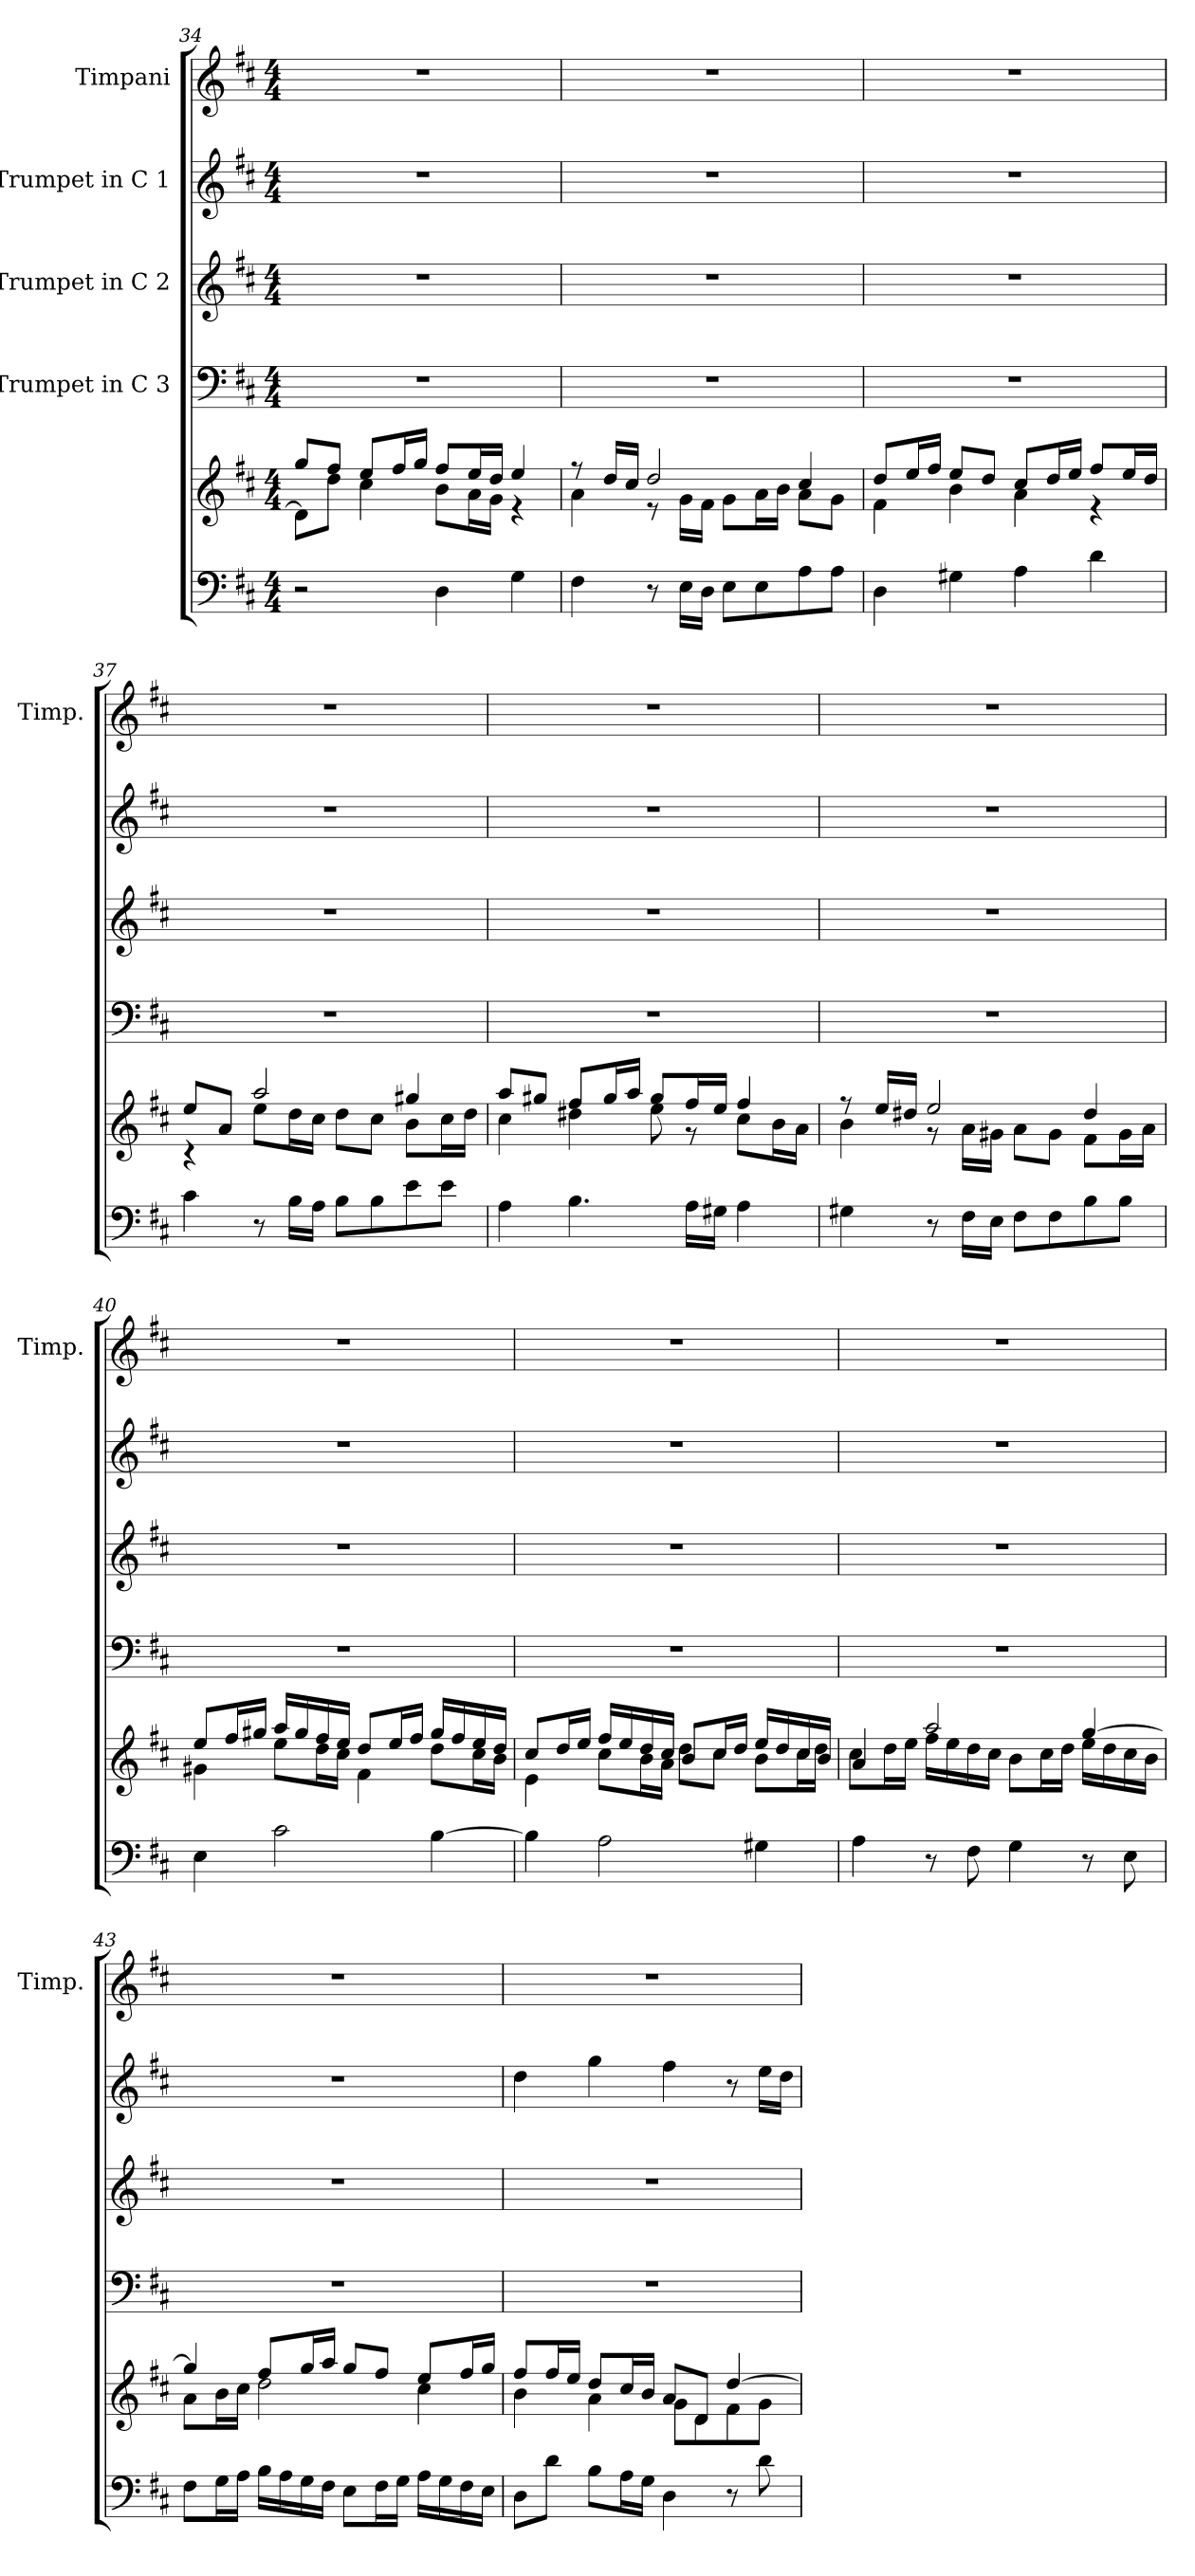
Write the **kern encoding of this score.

**kern	**kern	**kern	**kern	**kern	**kern
*part5	*part5	*part4	*part3	*part2	*part1
*staff6	*staff5	*staff4	*staff3	*staff2	*staff1
*	*	*I"Trumpet in C 3	*I"Trumpet in C 2	*I"Trumpet in C 1	*I"Timpani
*	*	*	*	*	*I'Timp.
*clefF4	*clefG2	*clefF4	*clefG2	*clefG2	*clefG2
*k[f#c#]	*k[f#c#]	*k[f#c#]	*k[f#c#]	*k[f#c#]	*k[f#c#]
*	*D:	*D:	*D:	*D:	*D:
*M4/4	*M4/4	*M4/4	*M4/4	*M4/4	*M4/4
=34	=34	=34	=34	=34	=34
*	*^	*	*	*	*
2r	8gg/L	8d\L]	1r	1r	1r	1r
.	8ff#/J	8dd\J	.	.	.	.
.	8ee/L	4cc#\	.	.	.	.
.	16ff#/L	.	.	.	.	.
.	16gg/JJ	.	.	.	.	.
4D\	8ff#/L	8b\L	.	.	.	.
.	16ee/L	16a\L	.	.	.	.
.	16dd/JJ	16g\JJ	.	.	.	.
4G\	4ee/	4r	.	.	.	.
=35	=35	=35	=35	=35	=35	=35
4F#\	8r	4a\	1r	1r	1r	1r
.	16dd/LL	.	.	.	.	.
.	16cc#/JJ	.	.	.	.	.
8r	2dd/	8r	.	.	.	.
16E\LL	.	16g\LL	.	.	.	.
16D\JJ	.	16f#\JJ	.	.	.	.
8E\L	.	8g\L	.	.	.	.
8E\	.	16a\L	.	.	.	.
.	.	16b\JJ	.	.	.	.
8A\	4cc#/	8a\L	.	.	.	.
8A\J	.	8g\J	.	.	.	.
=36	=36	=36	=36	=36	=36	=36
4D\	8dd/L	4f#\	1r	1r	1r	1r
.	16ee/L	.	.	.	.	.
.	16ff#/JJ	.	.	.	.	.
4G#X\	8ee/L	4b\	.	.	.	.
.	8dd/J	.	.	.	.	.
4A\	8cc#/L	4a\	.	.	.	.
.	16dd/L	.	.	.	.	.
.	16ee/JJ	.	.	.	.	.
4d\	8ff#/L	4r	.	.	.	.
.	16ee/L	.	.	.	.	.
.	16dd/JJ	.	.	.	.	.
!!LO:LB:g=z
=37	=37	=37	=37	=37	=37	=37
4c#\	8ee/L	4r	1r	1r	1r	1r
.	8a/J	.	.	.	.	.
8r	2aa/	8ee\L	.	.	.	.
16B\LL	.	16dd\L	.	.	.	.
16A\JJ	.	16cc#\JJ	.	.	.	.
8B\L	.	8dd\L	.	.	.	.
8B\	.	8cc#\J	.	.	.	.
8e\	4gg#X/	8b\L	.	.	.	.
8e\J	.	16cc#\L	.	.	.	.
.	.	16dd\JJ	.	.	.	.
=38	=38	=38	=38	=38	=38	=38
4A\	8aa/L	4cc#\	1r	1r	1r	1r
.	8gg#X/J	.	.	.	.	.
4.B\	8ff#/L	4dd#X\	.	.	.	.
.	16gg#/L	.	.	.	.	.
.	16aa/JJ	.	.	.	.	.
.	8gg#/L	8ee\	.	.	.	.
16A\LL	16ff#/L	8r	.	.	.	.
16G#X\JJ	16ee/JJ	.	.	.	.	.
4A\	4ff#/	8cc#\L	.	.	.	.
.	.	16b\L	.	.	.	.
.	.	16a\JJ	.	.	.	.
=39	=39	=39	=39	=39	=39	=39
4G#X\	8r	4b\	1r	1r	1r	1r
.	16ee/LL	.	.	.	.	.
.	16dd#X/JJ	.	.	.	.	.
8r	2ee/	8r	.	.	.	.
16F#\LL	.	16a\LL	.	.	.	.
16E\JJ	.	16g#X\JJ	.	.	.	.
8F#\L	.	8a\L	.	.	.	.
8F#\	.	8g#\J	.	.	.	.
8B\	4dd#/	8f#\L	.	.	.	.
8B\J	.	16g#\L	.	.	.	.
.	.	16a\JJ	.	.	.	.
=40	=40	=40	=40	=40	=40	=40
4E\	8ee/L	4g#X\	1r	1r	1r	1r
.	16ff#/L	.	.	.	.	.
.	16gg#X/JJ	.	.	.	.	.
2c#\	16aa/LL	8ee\L	.	.	.	.
.	16gg#/	.	.	.	.	.
.	16ff#/	16dd\L	.	.	.	.
.	16ee/JJ	16cc#\JJ	.	.	.	.
.	8dd/L	4f#\	.	.	.	.
.	16ee/L	.	.	.	.	.
.	16ff#/JJ	.	.	.	.	.
[4B\	16gg#/LL	8dd\L	.	.	.	.
.	16ff#/	.	.	.	.	.
.	16ee/	16cc#\L	.	.	.	.
.	16dd/JJ	16b\JJ	.	.	.	.
!!LO:PB:g=z
=41	=41	=41	=41	=41	=41	=41
4B\]	8cc#/L	4e\	1r	1r	1r	1r
.	16dd/L	.	.	.	.	.
.	16ee/JJ	.	.	.	.	.
2A\	16ff#/LL	8cc#\L	.	.	.	.
.	16ee/	.	.	.	.	.
.	16dd/	16b\L	.	.	.	.
.	16cc#/JJ	16a\JJ	.	.	.	.
.	8b/L	8dd\L	.	.	.	.
.	16cc#/L	8cc#\J	.	.	.	.
.	16dd/JJ	.	.	.	.	.
4G#X\	16ee/LL	8b\L	.	.	.	.
.	16dd/	.	.	.	.	.
.	16cc#/	16cc#\L	.	.	.	.
.	16b/JJ	16dd\JJ	.	.	.	.
=42	=42	=42	=42	=42	=42	=42
4A\	4a/	8cc#\L	1r	1r	1r	1r
.	.	16dd\L	.	.	.	.
.	.	16ee\JJ	.	.	.	.
8r	2aa/	16ff#\LL	.	.	.	.
.	.	16ee\	.	.	.	.
8F#\	.	16dd\	.	.	.	.
.	.	16cc#\JJ	.	.	.	.
4G\	.	8b\L	.	.	.	.
.	.	16cc#\L	.	.	.	.
.	.	16dd\JJ	.	.	.	.
8r	[4gg/	16ee\LL	.	.	.	.
.	.	16dd\	.	.	.	.
8E\	.	16cc#\	.	.	.	.
.	.	16b\JJ	.	.	.	.
=43	=43	=43	=43	=43	=43	=43
8F#\L	4gg/]	8a\L	1r	1r	1r	1r
16G\L	.	16b\L	.	.	.	.
16A\JJ	.	16cc#\JJ	.	.	.	.
16B\LL	8ff#/L	2dd\	.	.	.	.
16A\	.	.	.	.	.	.
16G\	16gg/L	.	.	.	.	.
16F#\JJ	16aa/JJ	.	.	.	.	.
8E\L	8gg/L	.	.	.	.	.
16F#\L	8ff#/J	.	.	.	.	.
16G\JJ	.	.	.	.	.	.
16A\LL	8ee/L	4cc#\	.	.	.	.
16G\	.	.	.	.	.	.
16F#\	16ff#/L	.	.	.	.	.
16E\JJ	16gg/JJ	.	.	.	.	.
=44	=44	=44	=44	=44	=44	=44
8D\L	8ff#/L	4b\	1r	1r	4dd\	1r
8d\J	16ff#/L	.	.	.	.	.
.	16ee/JJ	.	.	.	.	.
8B\L	8dd/L	4a\	.	.	4gg\	.
16A\L	16cc#/L	.	.	.	.	.
16G\JJ	16b/JJ	.	.	.	.	.
4D\	8a/L	8g\L	.	.	4ff#\	.
.	8d/J	8d\	.	.	.	.
8r	[4dd/	8f#\	.	.	8r	.
8d\	.	8g\J	.	.	16ee\LL	.
.	.	.	.	.	16dd\JJ	.
*	*v	*v	*	*	*	*
=	=	=	=	=	=
*-	*-	*-	*-	*-	*-
